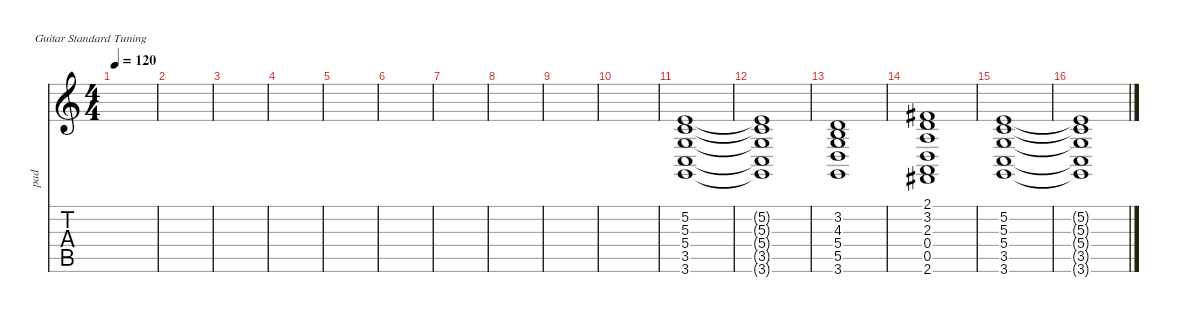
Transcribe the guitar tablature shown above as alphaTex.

\defaultSystemsLayout 4
\hideDynamics
\bracketExtendMode nobrackets
\track ("Pad" "pad") {instrument pad2warm}
\staff {score tabs}
\tuning (E4 B3 G3 D3 A2 E2)
\ts (4 4)
\tempo 120
\clef g2
\ks c
|
|
|
|
|
|
|
|
|
|
(3.6 3.5 5.4 5.3 5.2).1{beam Up} |
(5.3{t} 5.4{t} 3.5{t} 3.6{t} 5.2{t}).1{beam Up} |
(5.5 5.4 4.3 3.2 3.6).1{beam Up} |
(3.2 2.3 0.4 0.5 2.6{acc #} 2.1{acc #}).1{beam Up} |
(3.6 3.5 5.4 5.3 5.2).1{beam Up} |
(5.3{t} 5.4{t} 3.5{t} 3.6{t} 5.2{t}).1{beam Up}
